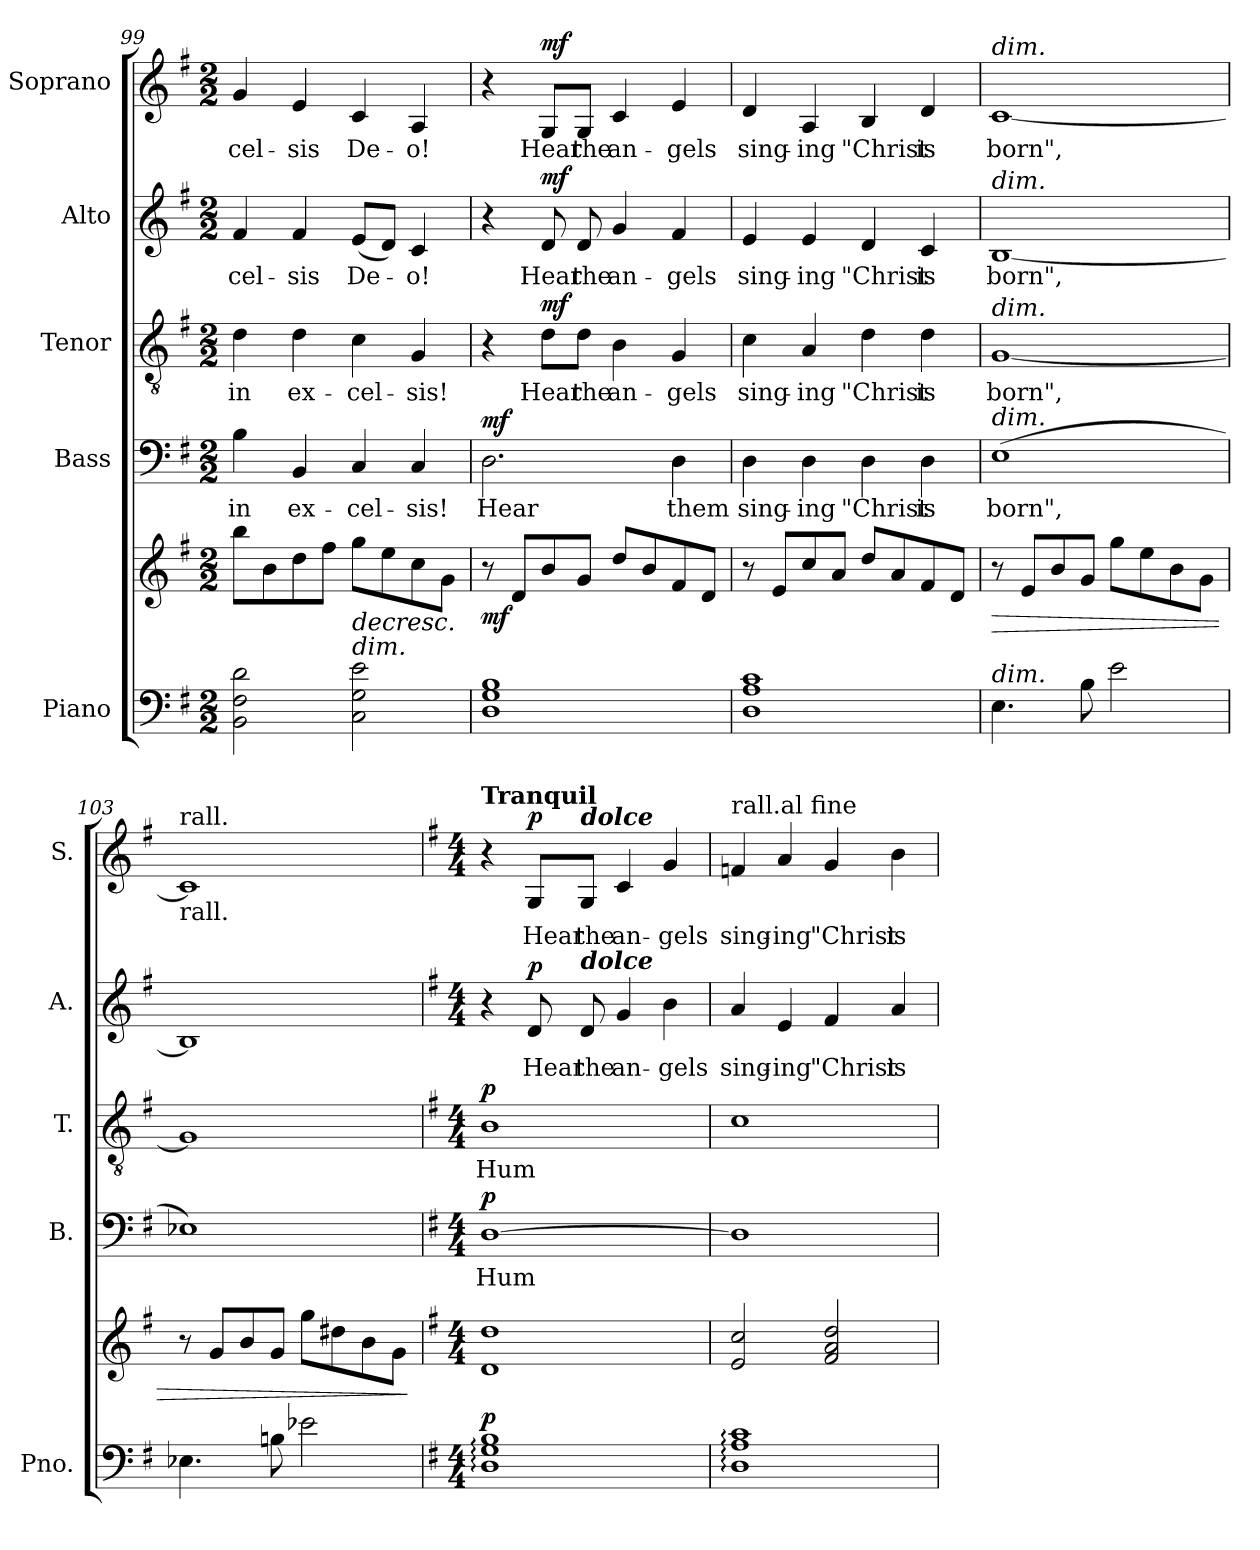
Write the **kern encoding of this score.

**kern	**kern	**dynam	**kern	**text	**dynam	**kern	**text	**dynam	**kern	**text	**dynam	**kern	**text	**dynam
*part5	*part5	*part5	*part4	*part4	*part4	*part3	*part3	*part3	*part2	*part2	*part2	*part1	*part1	*part1
*staff6	*staff5	*staff5/6	*staff4	*staff4	*staff4	*staff3	*staff3	*staff3	*staff2	*staff2	*staff2	*staff1	*staff1	*staff1
*I"Piano	*	*	*I"Bass	*	*	*I"Tenor	*	*	*I"Alto	*	*	*I"Soprano	*	*
*I'Pno.	*	*	*I'B.	*	*	*I'T.	*	*	*I'A.	*	*	*I'S.	*	*
*clefF4	*clefG2	*	*clefF4	*	*	*clefGv2	*	*	*clefG2	*	*	*clefG2	*	*
*	*	*	*	*	*	*	*	*	*	*	*	*ITrd-4c-7	*	*
*k[f#]	*k[f#]	*	*k[f#]	*	*	*k[f#]	*	*	*k[f#]	*	*	*k[f#c#]	*	*
*M2/2	*M2/2	*	*M2/2	*	*	*M2/2	*	*	*M2/2	*	*	*M2/2	*	*
=99	=99	=99	=99	=99	=99	=99	=99	=99	=99	=99	=99	=99	=99	=99
2BB\ 2F#\ 2d\	8bb\L	.	4B\	in	.	4d\	in	.	4f#/	-cel-	.	4ddi/	-cel-	.
.	8b\	.	.	.	.	.	.	.	.	.	.	.	.	.
.	8dd\	.	4BB/	ex-	.	4d\	ex-	.	4f#/	-sis	.	4bi/	-sis	.
.	8ff#\J	.	.	.	.	.	.	.	.	.	.	.	.	.
!LO:TX:a:i:t=dim.	!	!	!	!	!	!	!	!	!	!	!	!	!	!
!	!	!LO:HP:b	!	!	!	!	!	!	!	!	!	!	!	!
2C\ 2G\ 2e\	8gg\L	>	4C/	-cel-	.	4c\	-cel-	.	(>8e/L	De-	.	4gi/	De-	.
.	8ee\	.	.	.	.	.	.	.	8d/J)	.	.	.	.	.
.	8cc\	.	4C/	-sis!	.	4G/	-sis!	.	4c/	-o!	.	4ei/	-o!	.
.	8g\J	.	.	.	.	.	.	.	.	.	.	.	.	.
=100	=100	=100	=100	=100	=100	=100	=100	=100	=100	=100	=100	=100	=100	=100
!	!	!LO:DY:b	!	!	!LO:DY:a	!	!	!	!	!	!	!	!	!
1D 1G 1B	8r	mf	2.D\	Hear	mf	4r	.	.	4r	.	.	4r	.	.
.	8d/L	]	.	.	.	.	.	.	.	.	.	.	.	.
!	!	!	!	!	!	!	!	!LO:DY:a	!	!	!LO:DY:a	!	!	!LO:DY:a
.	8b/	.	.	.	.	8d\L	Hear	mf	8d/	Hear	mf	8di/L	Hear	mf
.	8g/J	.	.	.	.	8d\J	the	.	8d/	the	.	8di/J	the	.
.	8dd/L	.	.	.	.	4B\	an-	.	4g/	an-	.	4gi/	an-	.
.	8b/	.	.	.	.	.	.	.	.	.	.	.	.	.
.	8f#/	.	4D\	them	.	4G/	-gels	.	4f#/	-gels	.	4bi/	-gels	.
.	8d/J	.	.	.	.	.	.	.	.	.	.	.	.	.
!!LO:PB:g=z
=101	=101	=101	=101	=101	=101	=101	=101	=101	=101	=101	=101	=101	=101	=101
1D 1A 1c	8r	.	4D\	sing-	.	4c\	sing-	.	4e/	sing-	.	4ai/	sing-	.
.	8e/L	.	.	.	.	.	.	.	.	.	.	.	.	.
.	8cc/	.	4D\	-ing	.	4A/	-ing	.	4e/	-ing	.	4ei/	-ing	.
.	8a/J	.	.	.	.	.	.	.	.	.	.	.	.	.
.	8dd/L	.	4D\	"Christ	.	4d\	"Christ	.	4d/	"Christ	.	4f#i/	"Christ	.
.	8a/	.	.	.	.	.	.	.	.	.	.	.	.	.
.	8f#/	.	4D\	is	.	4d\	is	.	4c/	is	.	4ai/	is	.
.	8d/J	.	.	.	.	.	.	.	.	.	.	.	.	.
=102	=102	=102	=102	=102	=102	=102	=102	=102	=102	=102	=102	=102	=102	=102
!	!	!	!	!	!	!	!	!	!	!	!	!LO:TX:a:i:t=dim.	!	!
!	!	!	!	!	!	!	!	!	!LO:TX:a:i:t=dim.	!	!	!	!	!
!	!	!	!	!	!	!LO:TX:a:i:t=dim.	!	!	!	!	!	!	!	!
!	!	!	!LO:TX:a:i:t=dim.	!	!	!	!	!	!	!	!	!	!	!
!LO:TX:a:i:t=dim.	!	!	!	!	!	!	!	!	!	!	!	!	!	!
!	!	!LO:HP:b	!	!	!	!	!	!	!	!	!	!	!	!
4.E\	8r	>	(1E	born",	.	[1G	born",	.	[1B	born",	.	[1gi	born",	.
.	8e/L	.	.	.	.	.	.	.	.	.	.	.	.	.
.	8b/	.	.	.	.	.	.	.	.	.	.	.	.	.
8B\	8g/J	.	.	.	.	.	.	.	.	.	.	.	.	.
2e\	8gg\L	.	.	.	.	.	.	.	.	.	.	.	.	.
.	8ee\	.	.	.	.	.	.	.	.	.	.	.	.	.
.	8b\	.	.	.	.	.	.	.	.	.	.	.	.	.
.	8g\J	.	.	.	.	.	.	.	.	.	.	.	.	.
=103	=103	=103	=103	=103	=103	=103	=103	=103	=103	=103	=103	=103	=103	=103
!	!	!	!	!	!	!	!	!	!	!	!	!LO:TX:b:t=rall.	!	!
!	!	!	!	!	!	!	!	!	!	!	!	!LO:TX:a:t=rall.	!	!
4.E-X\	8r	.	1E-X)	.	.	1G]	.	.	1B]	.	.	1gi]	.	.
.	8g/L	.	.	.	.	.	.	.	.	.	.	.	.	.
.	8b/	.	.	.	.	.	.	.	.	.	.	.	.	.
8Bn\	8g/J	.	.	.	.	.	.	.	.	.	.	.	.	.
2e-X\	8gg\L	.	.	.	.	.	.	.	.	.	.	.	.	.
.	8dd#X\	.	.	.	.	.	.	.	.	.	.	.	.	.
.	8b\	.	.	.	.	.	.	.	.	.	.	.	.	.
.	8g\J	.	.	.	.	.	.	.	.	.	.	.	.	.
.	.	]	.	.	.	.	.	.	.	.	.	.	.	.
=104	=104	=104	=104	=104	=104	=104	=104	=104	=104	=104	=104	=104	=104	=104
*k[f#]	*k[f#]	*	*k[f#]	*	*	*k[f#]	*	*	*k[f#]	*	*	*k[f#c#]	*	*
*M4/4	*M4/4	*	*M4/4	*	*	*M4/4	*	*	*M4/4	*	*	*M4/4	*	*
*	*	*	*	*	*	*	*	*	*	*	*	*MM92	*	*
!	!	!	!	!	!	!	!	!	!	!	!	!LO:TX:a:B:t=Tranquil	!	!
!	!	!LO:DY:a=2	!	!	!LO:DY:a	!	!	!LO:DY:a	!	!	!	!	!	!
1D: 1G: 1B: 1dyy: 1ddyy:	1d 1dd	p	[1D	Hum	p	1B	Hum	p	4r	.	.	4r	.	.
!	!	!	!	!	!	!	!	!	!	!	!LO:DY:a	!	!	!LO:DY:a
.	.	.	.	.	.	.	.	.	8d/	Hear	p	8di/L	Hear	p
!	!	!	!	!	!	!	!	!	!	!	!	!LO:TX:a:Bi:t=dolce	!	!
!	!	!	!	!	!	!	!	!	!LO:TX:a:Bi:t=dolce	!	!	!	!	!
.	.	.	.	.	.	.	.	.	8d/	the	.	8di/J	the	.
.	.	.	.	.	.	.	.	.	4g/	an-	.	4gi/	an-	.
.	.	.	.	.	.	.	.	.	4b\	-gels	.	4ddi/	-gels	.
!!LO:LB:g=z
=105	=105	=105	=105	=105	=105	=105	=105	=105	=105	=105	=105	=105	=105	=105
!	!	!	!	!	!	!	!	!	!	!	!	!LO:TX:a:t=rall.al fine	!	!
1D: 1A: 1c: 1eyy: 1ccyy:	2e/ 2cc/	.	1D]	.	.	1c	.	.	4a/	sing-	.	4ccni/	sing-	.
.	.	.	.	.	.	.	.	.	4e/	-ing	.	4eei/	-ing	.
.	2f#/ 2a/ 2dd/	.	.	.	.	.	.	.	4f#/	"Christ	.	4ddi/	"Christ	.
.	.	.	.	.	.	.	.	.	4a/	is	.	4ff#i\	is	.
=	=	=	=	=	=	=	=	=	=	=	=	=	=	=
*-	*-	*-	*-	*-	*-	*-	*-	*-	*-	*-	*-	*-	*-	*-
